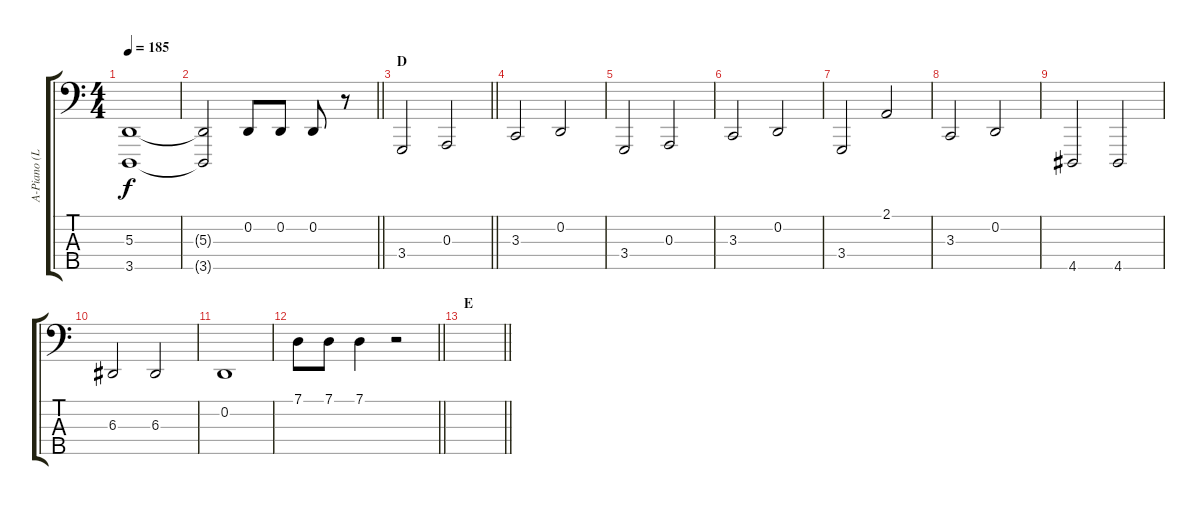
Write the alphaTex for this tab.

\track ("A-Piano (L)" "A-Piano (L") {instrument acousticgrandpiano}
\staff {score tabs}
\tuning (G2 D2 A1 E1 B0) {hide}
\ts (4 4)
\tempo 185
\clef f4
\ks c
(5.3 3.5).1{dy f} |
\barLineRight lightlight
(5.3{t} 3.5{t}).2 0.2.8 0.2.8 0.2.8 r.8 |
\section ("" "D")
\barLineRight lightlight
3.4.2 0.3.2 |
3.3.2 0.2.2 |
3.4.2 0.3.2 |
3.3.2 0.2.2 |
3.4.2 2.1.2 |
3.3.2 0.2.2 |
4.5.2 4.5.2 |
6.3.2 6.3.2 |
0.2.1 |
\barLineRight lightlight
7.1.8 7.1.8 7.1.4 r.2 |
\section ("" "E")
\barLineRight lightlight
